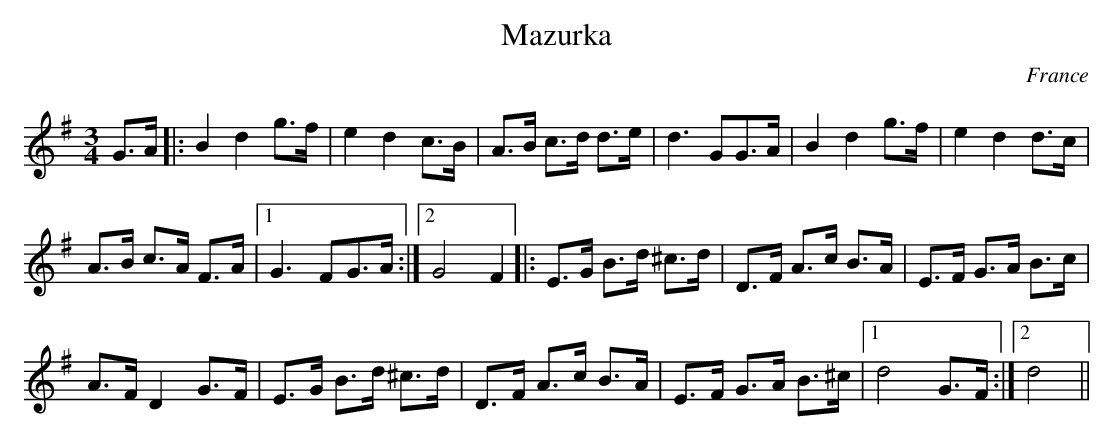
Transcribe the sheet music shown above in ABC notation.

X:1
T:Mazurka
L:1/8
M:3/4
O:France
K:G major
G>A |: B2d2g>f | e2d2c>B | A>B c>d d>e | d3 GG>A | B2d2g>f | e2d2d>c |
A>B c>A F>A |1 G3 FG>A :|2 G4F2 |: E>G B>d ^c>d | D>F A>c B>A | E>F G>A B>c |
A>F D2G>F | E>G B>d ^c>d | D>F A>c B>A | E>F G>A B>^c |1 d4G>F :|2 d4 ||
